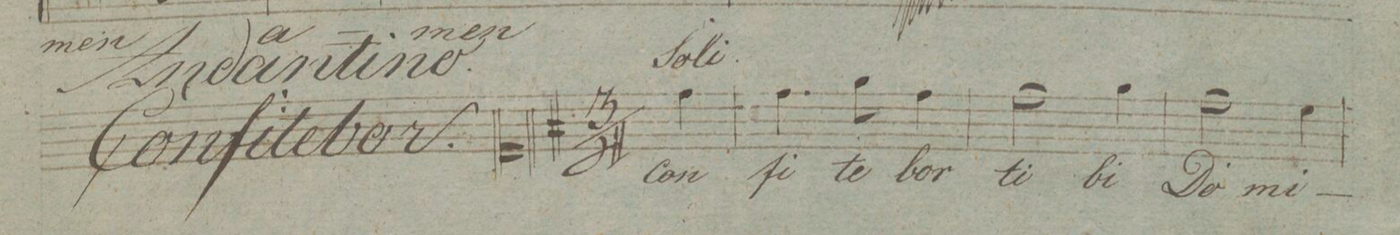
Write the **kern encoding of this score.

**kern	**text	**dynam
*I"Canto.	*	*
*clefC1	*	*
*k[f#]	*	*
*M3/4	*	*
4dd\	Con-	.
=1	=1	=1
4.dd\	-fi-	.
8ee\	-te-	.
4dd\	-bor	.
=2	=2	=2
2dd\	ti-	.
4ee\	-bi	.
=3	=3	=3
2dd\	Do-	.
4cc\	-mi-	.
=4	=4	=4
*-	*-	*-
